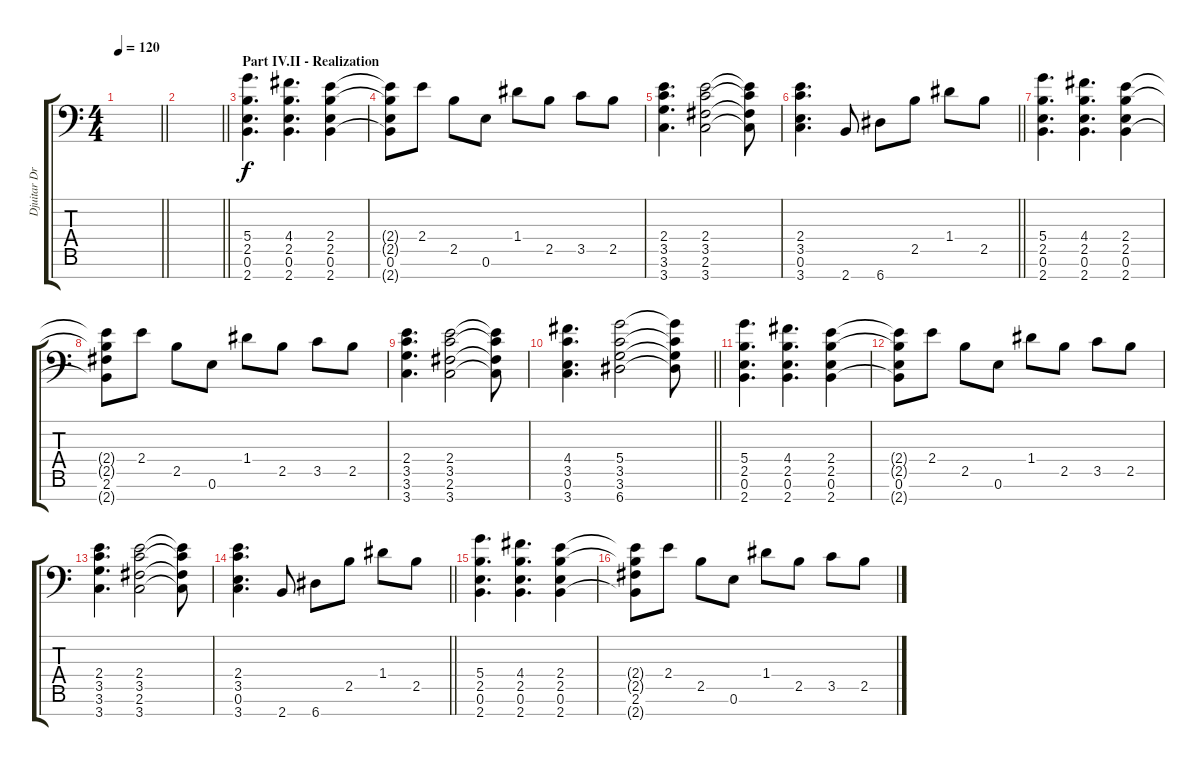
\track ("Djuitar Dropped A" "Djuitar Dr") {instrument distortionguitar}
\staff {score tabs}
\tuning (E4 B3 G3 D3 A2 E2 A1) {hide}
\ts (4 4)
\tempo 120
\clef f4
\barLineRight lightlight
\ks c
|
\barLineRight lightlight
|
\section ("" "Part IV.II - Realization")
(5.4 2.5 0.6 2.7).4{d} (4.4 2.5 0.6 2.7).4{d} (2.4 2.5 0.6 2.7).4 |
(2.4{t} 2.5{t} 0.6 2.7{t}).8 2.4.8 2.5.8 0.6.8 1.4.8 2.5.8 3.5.8 2.5.8 |
(2.4 3.5 3.6 3.7).4{d} (2.4 3.5 2.6 3.7).2 (2.4{t} 3.5{t} 2.6{t} 3.7{t}).8 |
\barLineRight lightlight
(2.4 3.5 0.6 3.7).4{d} 2.7.8 6.7.8 2.5.8 1.4.8 2.5.8 |
(5.4 2.5 0.6 2.7).4{d} (4.4 2.5 0.6 2.7).4{d} (2.4 2.5 0.6 2.7).4 |
(2.4{t} 2.5{t} 2.6 2.7{t}).8 2.4.8 2.5.8 0.6.8 1.4.8 2.5.8 3.5.8 2.5.8 |
(2.4 3.5 3.6 3.7).4{d} (2.4 3.5 2.6 3.7).2 (2.4{t} 3.5{t} 2.6{t} 3.7{t}).8 |
\barLineRight lightlight
(4.4 3.5 0.6 3.7).4{d} (5.4 3.5 3.6 6.7).2 (5.4{t} 3.5{t} 3.6{t} 6.7{t}).8 |
(5.4 2.5 0.6 2.7).4{d} (4.4 2.5 0.6 2.7).4{d} (2.4 2.5 0.6 2.7).4 |
(2.4{t} 2.5{t} 0.6 2.7{t}).8 2.4.8 2.5.8 0.6.8 1.4.8 2.5.8 3.5.8 2.5.8 |
(2.4 3.5 3.6 3.7).4{d} (2.4 3.5 2.6 3.7).2 (2.4{t} 3.5{t} 2.6{t} 3.7{t}).8 |
\barLineRight lightlight
(2.4 3.5 0.6 3.7).4{d} 2.7.8 6.7.8 2.5.8 1.4.8 2.5.8 |
(5.4 2.5 0.6 2.7).4{d} (4.4 2.5 0.6 2.7).4{d} (2.4 2.5 0.6 2.7).4 |
(2.4{t} 2.5{t} 2.6 2.7{t}).8 2.4.8 2.5.8 0.6.8 1.4.8 2.5.8 3.5.8 2.5.8
